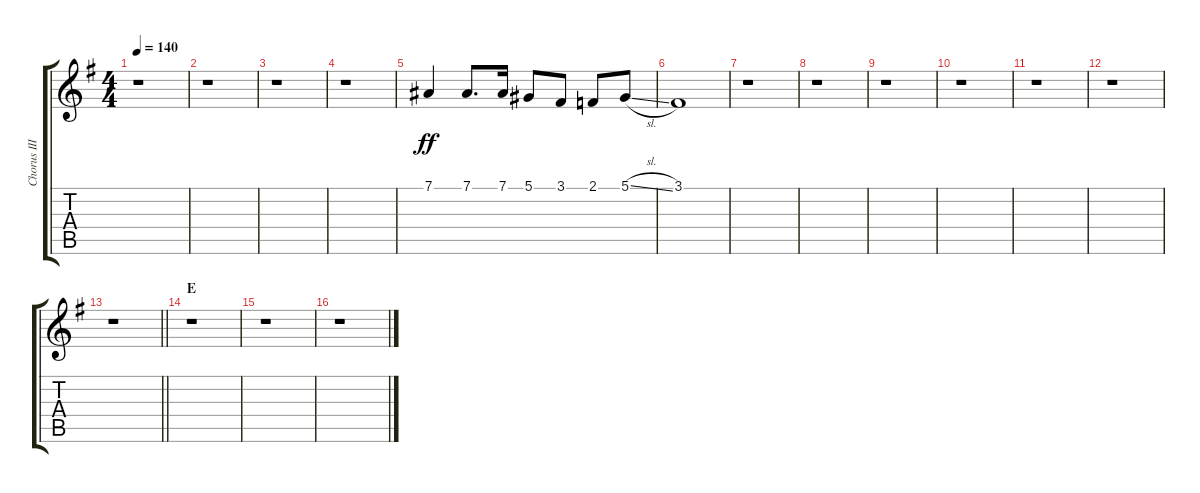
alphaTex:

\track ("Chorus III" "Chorus III") {instrument voiceoohs}
\staff {score tabs}
\tuning (Eb4 Bb3 Gb3 Db3 Ab2 Eb2) {hide}
\ts (4 4)
\tempo 140
\clef g2
\ks g
r.1{dy ff} |
r.1 |
r.1 |
r.1 |
7.1.4 7.1.8{d} 7.1.16 5.1.8 3.1.8 2.1.8 5.1{sl}.8 |
3.1.1 |
r.1 |
r.1 |
r.1 |
r.1 |
r.1 |
r.1 |
\barLineRight lightlight
r.1 |
\section ("" "E")
r.1 |
r.1 |
r.1
